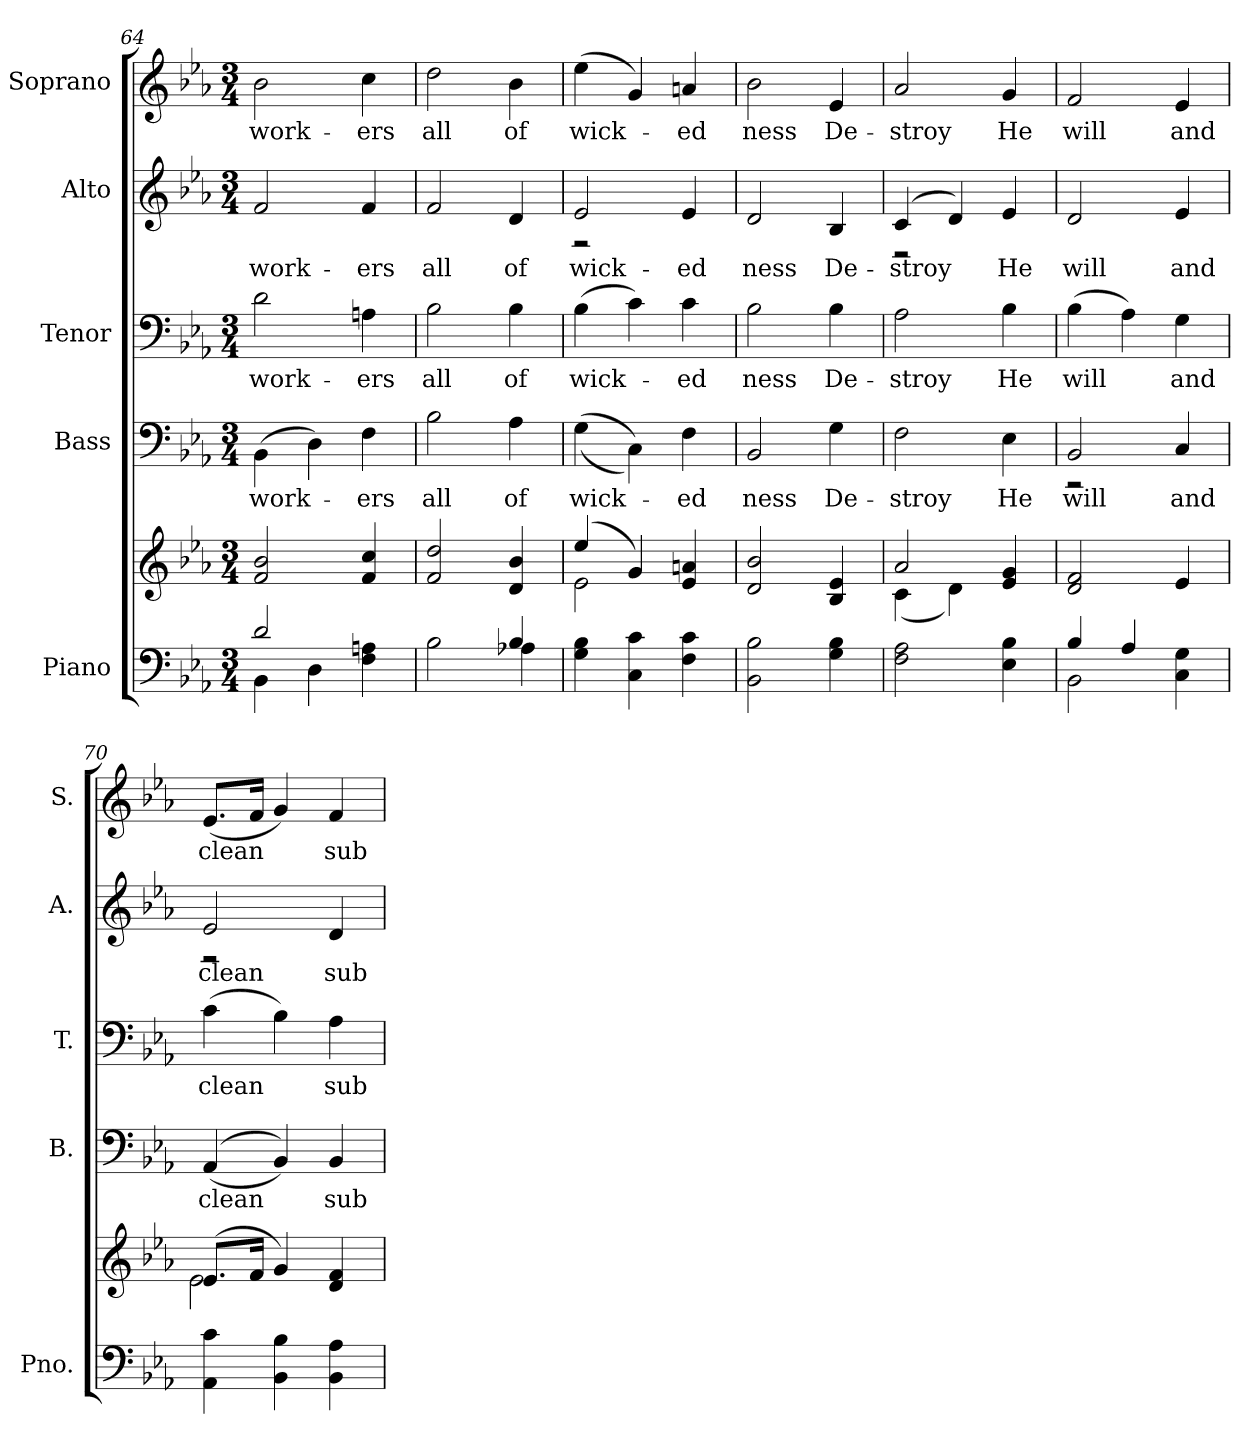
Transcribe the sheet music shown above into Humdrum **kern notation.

**kern	**kern	**kern	**text	**kern	**text	**kern	**text	**kern	**text
*part5	*part5	*part4	*part4	*part3	*part3	*part2	*part2	*part1	*part1
*staff6	*staff5	*staff4	*staff4	*staff3	*staff3	*staff2	*staff2	*staff1	*staff1
*I"Piano	*	*I"Bass	*	*I"Tenor	*	*I"Alto	*	*I"Soprano	*
*I'Pno.	*	*I'B.	*	*I'T.	*	*I'A.	*	*I'S.	*
!!LO:PB:g=z
*clefF4	*clefG2	*clefF4	*	*clefF4	*	*clefG2	*	*clefG2	*
*k[b-e-a-]	*k[b-e-a-]	*k[b-e-a-]	*	*k[b-e-a-]	*	*k[b-e-a-]	*	*k[b-e-a-]	*
*c:	*c:	*c:	*	*c:	*	*c:	*	*c:	*
*M3/4	*M3/4	*M3/4	*	*M3/4	*	*M3/4	*	*M3/4	*
=64	=64	=64	=64	=64	=64	=64	=64	=64	=64
*^	*	*	*	*	*	*	*	*	*
!	!	!	!	!LO:LY:b:color=#000000	!	!	!	!	!	!
!	!	!	!	!	!	!LO:LY:b:color=#000000	!	!	!	!
!	!	!	!	!	!	!	!	!LO:LY:b:color=#000000	!	!
!	!	!	!	!	!	!	!	!	!	!LO:LY:b:color=#000000
2di/	4BB-i\	2fi/ 2b-i	(4BB-i\	work-	2di\	work-	2fi/	work-	2b-i\	work-
.	4Di\	.	4Di\)	.	.	.	.	.	.	.
!	!	!	!	!LO:LY:b:color=#000000	!	!	!	!	!	!
!	!	!	!	!	!	!LO:LY:b:color=#000000	!	!	!	!
!	!	!	!	!	!	!	!	!LO:LY:b:color=#000000	!	!
!	!	!	!	!	!	!	!	!	!	!LO:LY:b:color=#000000
4Fi\ 4Ani	4ryy	4fi/ 4cci	4Fi\	-ers	4Ani\	-ers	4fi/	-ers	4cci\	-ers
=65	=65	=65	=65	=65	=65	=65	=65	=65	=65	=65
!	!	!	!	!LO:LY:b:color=#000000	!	!	!	!	!	!
!	!	!	!	!	!	!LO:LY:b:color=#000000	!	!	!	!
!	!	!	!	!	!	!	!	!LO:LY:b:color=#000000	!	!
!	!	!	!	!	!	!	!	!	!	!LO:LY:b:color=#000000
2B-i\	2ryy	2fi/ 2ddi	2B-i\	all	2B-i\	all	2fi/	all	2ddi\	all
!	!	!	!	!LO:LY:b:color=#000000	!	!	!	!	!	!
!	!	!	!	!	!	!LO:LY:b:color=#000000	!	!	!	!
!	!	!	!	!	!	!	!	!LO:LY:b:color=#000000	!	!
!	!	!	!	!	!	!	!	!	!	!LO:LY:b:color=#000000
4B-i/	4A-Xi\	4di/ 4b-i	4A-i\	of	4B-i\	of	4di/	of	4b-i\	of
*v	*v	*	*	*	*	*	*	*	*	*
=66	=66	=66	=66	=66	=66	=66	=66	=66	=66
*	*^	*	*	*	*	*	*	*	*
*^	*	*	*	*	*	*	*	*	*	*
!	!	!	!	!	!LO:LY:b:color=#000000	!	!	!	!	!	!
*v	*v	*	*	*	*	*	*	*	*	*	*
*^	*	*	*	*	*	*	*	*	*	*
!	!	!	!	!	!	!	!LO:LY:b:color=#000000	!	!	!	!
*v	*v	*	*	*	*	*	*	*	*	*	*
*^	*	*	*	*	*	*	*	*	*	*
!	!	!	!	!	!	!	!	!	!LO:LY:b:color=#000000	!	!
*v	*v	*	*	*	*	*	*	*^	*	*	*
*^	*	*	*	*	*	*	*	*	*	*	*
!	!	!	!	!	!	!	!	!	!	!	!	!LO:LY:b:color=#000000
*v	*v	*	*	*	*	*	*	*	*	*	*	*
4Gi\ 4B-i	(4ee-i/	2e-i\	((4Gi\	wick-	(4B-i\	wick-	2e-i/	2r	wick-	(4ee-i\	wick-
4Ci\ 4ci	4gi/)	.	4Ci\))	.	4ci\)	.	.	.	.	4gi/)	.
!	!	!	!	!LO:LY:b:color=#000000	!	!	!	!	!	!	!
!	!	!	!	!	!	!LO:LY:b:color=#000000	!	!	!	!	!
!	!	!	!	!	!	!	!	!	!LO:LY:b:color=#000000	!	!
!	!	!	!	!	!	!	!	!	!	!	!LO:LY:b:color=#000000
4Fi\ 4ci	4e-i/ 4ani	4ryy	4Fi\	-ed	4ci\	-ed	4e-i/	4ryy	-ed	4ani/	-ed
*	*v	*v	*	*	*	*	*v	*v	*	*	*
!!LO:PB:g=z
=67	=67	=67	=67	=67	=67	=67	=67	=67	=67
*	*^	*	*	*	*	*^	*	*	*
!	!	!	!	!LO:LY:b:color=#000000	!	!	!	!	!	!	!
*	*v	*v	*	*	*	*	*v	*v	*	*	*
*	*^	*	*	*	*	*^	*	*	*
!	!	!	!	!	!	!LO:LY:b:color=#000000	!	!	!	!	!
*	*v	*v	*	*	*	*	*v	*v	*	*	*
*	*^	*	*	*	*	*^	*	*	*
!	!	!	!	!	!	!	!	!	!LO:LY:b:color=#000000	!	!
*	*v	*v	*	*	*	*	*v	*v	*	*	*
*	*^	*	*	*	*	*^	*	*	*
!	!	!	!	!	!	!	!	!	!	!	!LO:LY:b:color=#000000
*	*v	*v	*	*	*	*	*v	*v	*	*	*
2BB-i\ 2B-i	2di/ 2b-i	2BB-i/	ness	2B-i\	ness	2di/	ness	2b-i\	ness
!	!	!	!LO:LY:b:color=#000000	!	!	!	!	!	!
!	!	!	!	!	!LO:LY:b:color=#000000	!	!	!	!
!	!	!	!	!	!	!	!LO:LY:b:color=#000000	!	!
!	!	!	!	!	!	!	!	!	!LO:LY:b:color=#000000
4Gi\ 4B-i	4B-i/ 4e-i	4Gi\	De-	4B-i\	De-	4B-i/	De-	4e-i/	De-
=68	=68	=68	=68	=68	=68	=68	=68	=68	=68
*	*^	*	*	*	*	*	*	*	*
!	!	!	!	!LO:LY:b:color=#000000	!	!	!	!	!	!
!	!	!	!	!	!	!LO:LY:b:color=#000000	!	!	!	!
!	!	!	!	!	!	!	!	!LO:LY:b:color=#000000	!	!
*	*	*	*	*	*	*	*^	*	*	*
!	!	!	!	!	!	!	!	!	!	!	!LO:LY:b:color=#000000
2Fi\ 2A-i	2a-i/	(4ci\	2Fi\	-stroy	2A-i\	-stroy	(4ci/	2r	-stroy	2a-i/	-stroy
.	.	4di\)	.	.	.	.	4di/)	.	.	.	.
!	!	!	!	!LO:LY:b:color=#000000	!	!	!	!	!	!	!
!	!	!	!	!	!	!LO:LY:b:color=#000000	!	!	!	!	!
!	!	!	!	!	!	!	!	!	!LO:LY:b:color=#000000	!	!
!	!	!	!	!	!	!	!	!	!	!	!LO:LY:b:color=#000000
4E-i\ 4B-i	4e-i/ 4gi	4ryy	4E-i\	He	4B-i\	He	4e-i/	4ryy	He	4gi/	He
*	*v	*v	*	*	*	*	*v	*v	*	*	*
=69	=69	=69	=69	=69	=69	=69	=69	=69	=69
*^	*	*	*	*	*	*	*	*	*
*	*	*^	*	*	*	*	*^	*	*	*
!	!	!	!	!	!LO:LY:b:color=#000000	!	!	!	!	!	!	!
*	*	*v	*v	*^	*	*	*	*v	*v	*	*	*
*	*	*^	*	*	*	*	*	*^	*	*	*
!	!	!	!	!	!	!	!	!LO:LY:b:color=#000000	!	!	!	!	!
*	*	*v	*v	*	*	*	*	*	*v	*v	*	*	*
*	*	*^	*	*	*	*	*	*^	*	*	*
!	!	!	!	!	!	!	!	!	!	!	!LO:LY:b:color=#000000	!	!
*	*	*v	*v	*	*	*	*	*	*v	*v	*	*	*
*	*	*^	*	*	*	*	*	*^	*	*	*
!	!	!	!	!	!	!	!	!	!	!	!	!	!LO:LY:b:color=#000000
*	*	*v	*v	*	*	*	*	*	*v	*v	*	*	*
4B-i/	2BB-i\	2di/ 2fi	2BB-i/	2r	will	(4B-i\	will	2di/	will	2fi/	will
4A-i/	.	.	.	.	.	4A-i\)	.	.	.	.	.
!	!	!	!	!	!LO:LY:b:color=#000000	!	!	!	!	!	!
!	!	!	!	!	!	!	!LO:LY:b:color=#000000	!	!	!	!
!	!	!	!	!	!	!	!	!	!LO:LY:b:color=#000000	!	!
!	!	!	!	!	!	!	!	!	!	!	!LO:LY:b:color=#000000
4Ci\ 4Gi	4ryy	4e-i/	4Ci/	4ryy	and	4Gi\	and	4e-i/	and	4e-i/	and
*v	*v	*	*v	*v	*	*	*	*	*	*	*
!!LO:PB:g=z
=70	=70	=70	=70	=70	=70	=70	=70	=70	=70
*	*^	*	*	*	*	*	*	*	*
*^	*	*	*^	*	*	*	*	*	*	*
!	!	!	!	!	!	!LO:LY:b:color=#000000	!	!	!	!	!	!
*v	*v	*	*	*v	*v	*	*	*	*	*	*	*
*^	*	*	*^	*	*	*	*	*	*	*
!	!	!	!	!	!	!	!	!LO:LY:b:color=#000000	!	!	!	!
*v	*v	*	*	*v	*v	*	*	*	*	*	*	*
*^	*	*	*^	*	*	*	*	*	*	*
!	!	!	!	!	!	!	!	!	!	!LO:LY:b:color=#000000	!	!
*v	*v	*	*	*v	*v	*	*	*	*^	*	*	*
*^	*	*	*^	*	*	*	*	*	*	*	*
!	!	!	!	!	!	!	!	!	!	!	!	!	!LO:LY:b:color=#000000
*v	*v	*	*	*v	*v	*	*	*	*	*	*	*	*
4AA-i\ 4ci	(8.e-i/L	2e-i\	((4AA-i/	clean	(4ci\	clean	2e-i/	2r	clean	(8.e-i/L	clean
.	16fi/Jk	.	.	.	.	.	.	.	.	16fi/Jk	.
4BB-i\ 4B-i	4gi/)	.	4BB-i/))	.	4B-i\)	.	.	.	.	4gi/)	.
!	!	!	!	!LO:LY:b:color=#000000	!	!	!	!	!	!	!
!	!	!	!	!	!	!LO:LY:b:color=#000000	!	!	!	!	!
!	!	!	!	!	!	!	!	!	!LO:LY:b:color=#000000	!	!
!	!	!	!	!	!	!	!	!	!	!	!LO:LY:b:color=#000000
4BB-i\ 4A-i	4di/ 4fi	4ryy	4BB-i/	sub-	4A-i\	sub-	4di/	4ryy	sub-	4fi/	sub-
*	*v	*v	*	*	*	*	*v	*v	*	*	*
=	=	=	=	=	=	=	=	=	=
*-	*-	*-	*-	*-	*-	*-	*-	*-	*-
